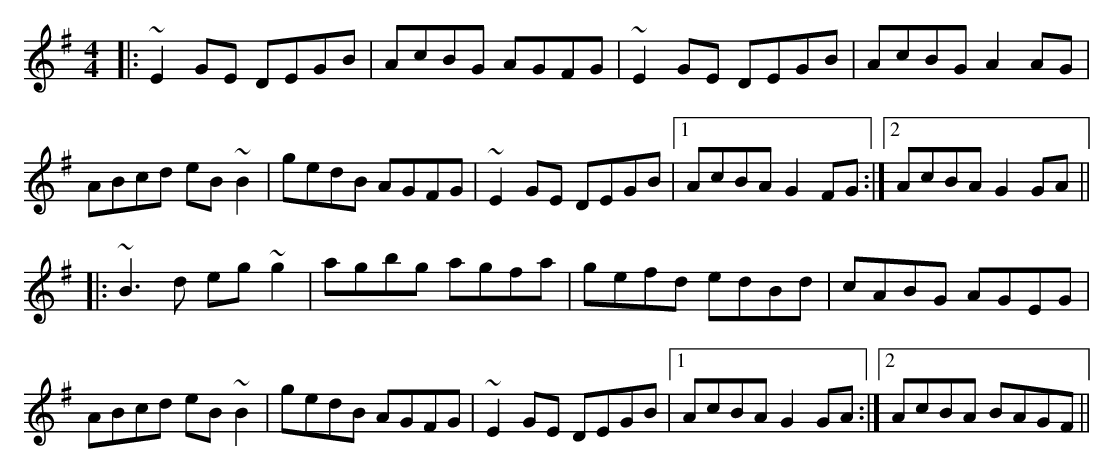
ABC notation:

X:1
M:4/4
K:G
|:~E2 GE DEGB|AcBG AGFG|~E2 GE DEGB|AcBG A2 AG|
ABcd eB~B2|gedB AGFG|~E2 GE DEGB|1 AcBA G2 FG:|2 AcBA G2 GA||
|:~B3d eg~g2|agbg agfa|gefd edBd|cABG AGEG|
ABcd eB~B2|gedB AGFG|~E2 GE DEGB|1 AcBA G2 GA:|2 AcBA BAGF||
